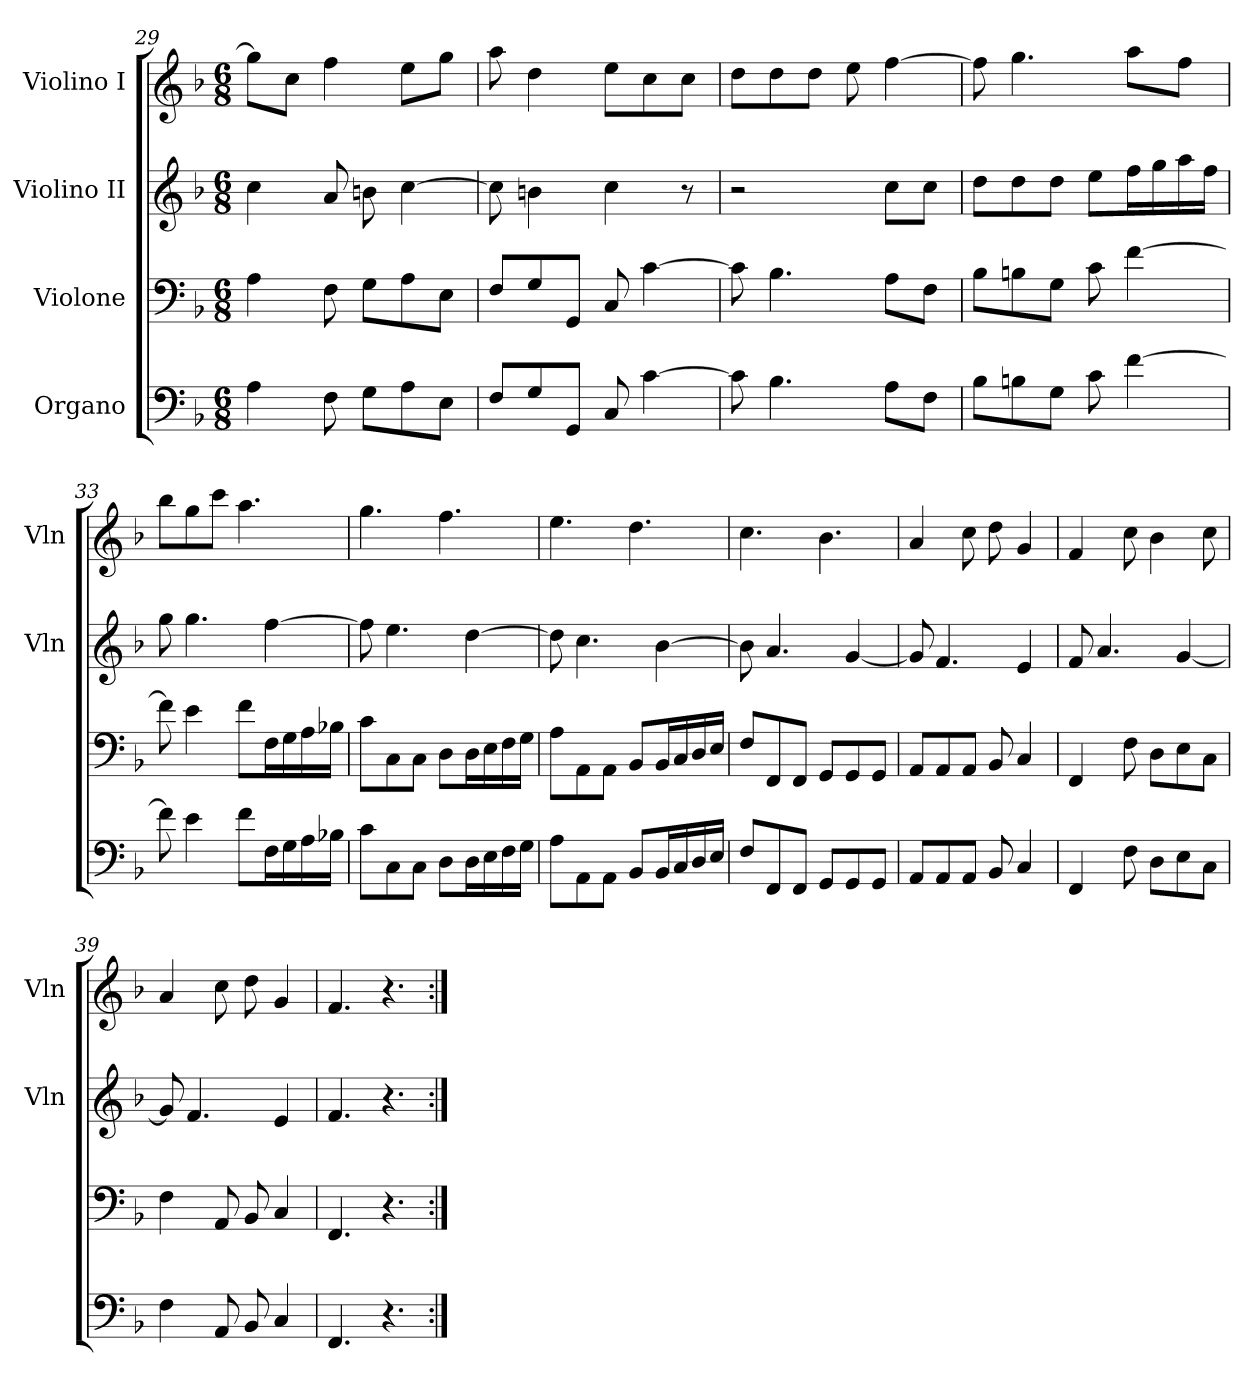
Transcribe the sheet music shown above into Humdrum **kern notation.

**kern	**kern	**kern	**kern
*part4	*part3	*part2	*part1
*staff4	*staff3	*staff2	*staff1
*I"Organo	*I"Violone	*I"Violino II	*I"Violino I
*	*	*I'Vln	*I'Vln
*clefF4	*clefF4	*clefG2	*clefG2
*k[b-]	*k[b-]	*k[b-]	*k[b-]
*F:	*F:	*F:	*F:
*M6/8	*M6/8	*M6/8	*M6/8
=29	=29	=29	=29
4A	4A	4cc	8ggL]
.	.	.	8ccJ
8F	8F	8a	4ff
8GL	8GL	8bn	.
8A	8A	[4cc	8eeL
8EJ	8EJ	.	8ggJ
=30	=30	=30	=30
8FL	8FL	8cc]	8aa
8G	8G	4bn	4dd
8GGJ	8GGJ	.	.
8C	8C	4cc	8eeL
[4c	[4c	.	8cc
.	.	8r	8ccJ
=31	=31	=31	=31
8c]	8c]	2r	8ddL
4.B-	4.B-	.	8dd
.	.	.	8ddJ
.	.	.	8ee
8AL	8AL	8ccL	[4ff
8FJ	8FJ	8ccJ	.
=32	=32	=32	=32
8B-L	8B-L	8ddL	8ff]
8Bn	8Bn	8dd	4.gg
8GJ	8GJ	8ddJ	.
8c	8c	8eeL	.
[4f	[4f	16ffL	8aaL
.	.	16gg	.
.	.	16aa	8ffJ
.	.	16ffJJ	.
=33	=33	=33	=33
8f]	8f]	8gg	8bb-L
4e	4e	4.gg	8gg
.	.	.	8cccJ
8fL	8fL	.	4.aa
16FL	16FL	[4ff	.
16G	16G	.	.
16A	16A	.	.
16B-XJJ	16B-XJJ	.	.
=34	=34	=34	=34
8cL	8cL	8ff]	4.gg
8C	8C	4.ee	.
8CJ	8CJ	.	.
8DL	8DL	.	4.ff
16DL	16DL	[4dd	.
16E	16E	.	.
16F	16F	.	.
16GJJ	16GJJ	.	.
=35	=35	=35	=35
8AL	8AL	8dd]	4.ee
8AA	8AA	4.cc	.
8AAJ	8AAJ	.	.
8BB-L	8BB-L	.	4.dd
16BB-L	16BB-L	[4b-	.
16C	16C	.	.
16D	16D	.	.
16EJJ	16EJJ	.	.
=36	=36	=36	=36
8FL	8FL	8b-]	4.cc
8FF	8FF	4.a	.
8FFJ	8FFJ	.	.
8GGL	8GGL	.	4.b-
8GG	8GG	[4g	.
8GGJ	8GGJ	.	.
=37	=37	=37	=37
8AAL	8AAL	8g]	4a
8AA	8AA	4.f	.
8AAJ	8AAJ	.	8cc
8BB-	8BB-	.	8dd
4C	4C	4e	4g
=38	=38	=38	=38
4FF	4FF	8f	4f
.	.	4.a	.
8F	8F	.	8cc
8DL	8DL	.	4b-
8E	8E	[4g	.
8CJ	8CJ	.	8cc
=39	=39	=39	=39
4F	4F	8g]	4a
.	.	4.f	.
8AA	8AA	.	8cc
8BB-	8BB-	.	8dd
4C	4C	4e	4g
=40	=40	=40	=40
4.FF	4.FF	4.f	4.f
4.r	4.r	4.r	4.r
=:|!	=:|!	=:|!	=:|!
*-	*-	*-	*-
